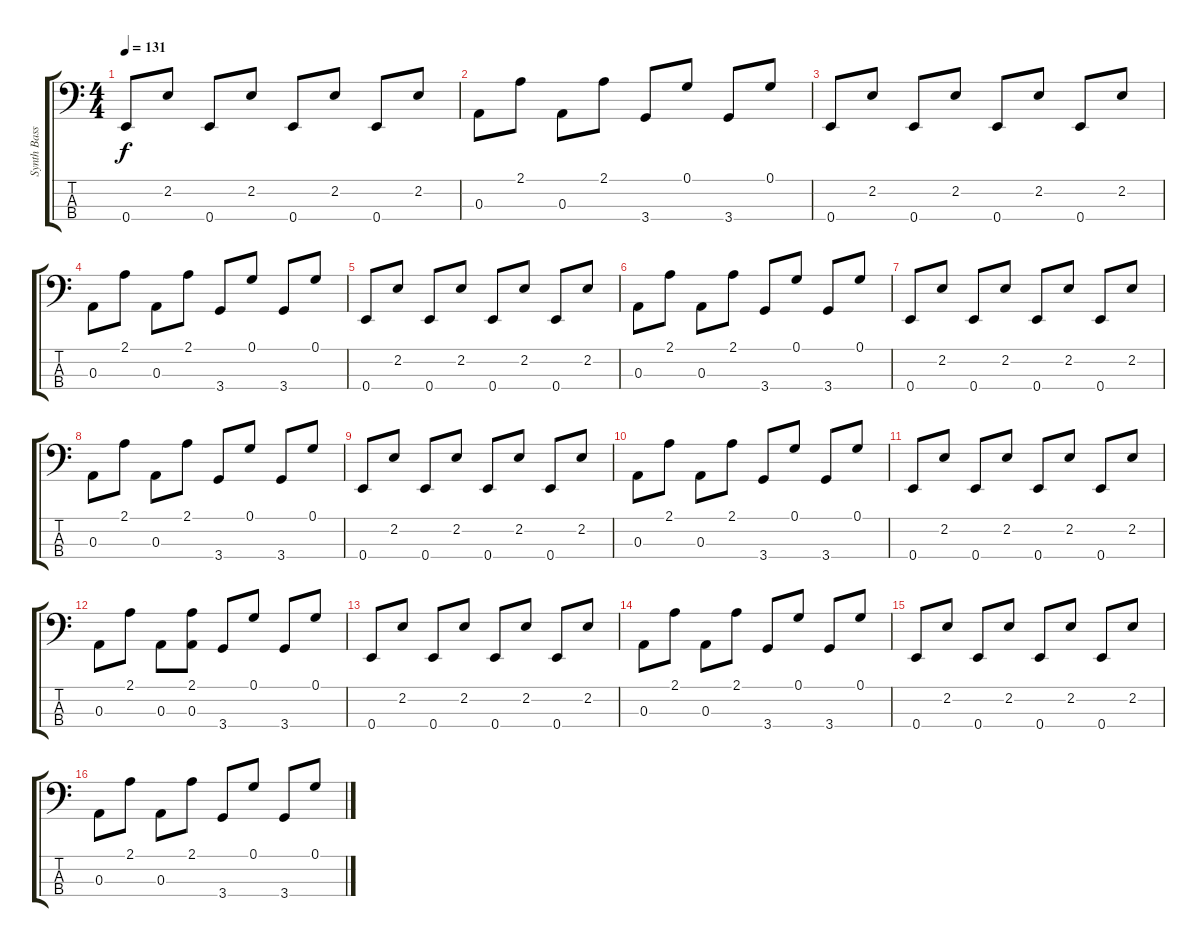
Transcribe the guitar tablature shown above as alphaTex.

\track ("Synth Bass 1" "Synth Bass") {instrument electricbassfinger}
\staff {score tabs}
\tuning (G2 D2 A1 E1) {hide}
\ts (4 4)
\tempo 131
\clef f4
\ks c
0.4.8{dy f} 2.2.8 0.4.8 2.2.8 0.4.8 2.2.8 0.4.8 2.2.8 |
0.3.8 2.1.8 0.3.8 2.1.8 3.4.8 0.1.8 3.4.8 0.1.8 |
0.4.8 2.2.8 0.4.8 2.2.8 0.4.8 2.2.8 0.4.8 2.2.8 |
0.3.8 2.1.8 0.3.8 2.1.8 3.4.8 0.1.8 3.4.8 0.1.8 |
0.4.8 2.2.8 0.4.8 2.2.8 0.4.8 2.2.8 0.4.8 2.2.8 |
0.3.8 2.1.8 0.3.8 2.1.8 3.4.8 0.1.8 3.4.8 0.1.8 |
0.4.8 2.2.8 0.4.8 2.2.8 0.4.8 2.2.8 0.4.8 2.2.8 |
0.3.8 2.1.8 0.3.8 2.1.8 3.4.8 0.1.8 3.4.8 0.1.8 |
0.4.8 2.2.8 0.4.8 2.2.8 0.4.8 2.2.8 0.4.8 2.2.8 |
0.3.8 2.1.8 0.3.8 2.1.8 3.4.8 0.1.8 3.4.8 0.1.8 |
0.4.8 2.2.8 0.4.8 2.2.8 0.4.8 2.2.8 0.4.8 2.2.8 |
0.3.8 2.1.8 0.3.8 (2.1 0.3).8 3.4.8 0.1.8 3.4.8 0.1.8 |
0.4.8 2.2.8 0.4.8 2.2.8 0.4.8 2.2.8 0.4.8 2.2.8 |
0.3.8 2.1.8 0.3.8 2.1.8 3.4.8 0.1.8 3.4.8 0.1.8 |
0.4.8 2.2.8 0.4.8 2.2.8 0.4.8 2.2.8 0.4.8 2.2.8 |
0.3.8 2.1.8 0.3.8 2.1.8 3.4.8 0.1.8 3.4.8 0.1.8
